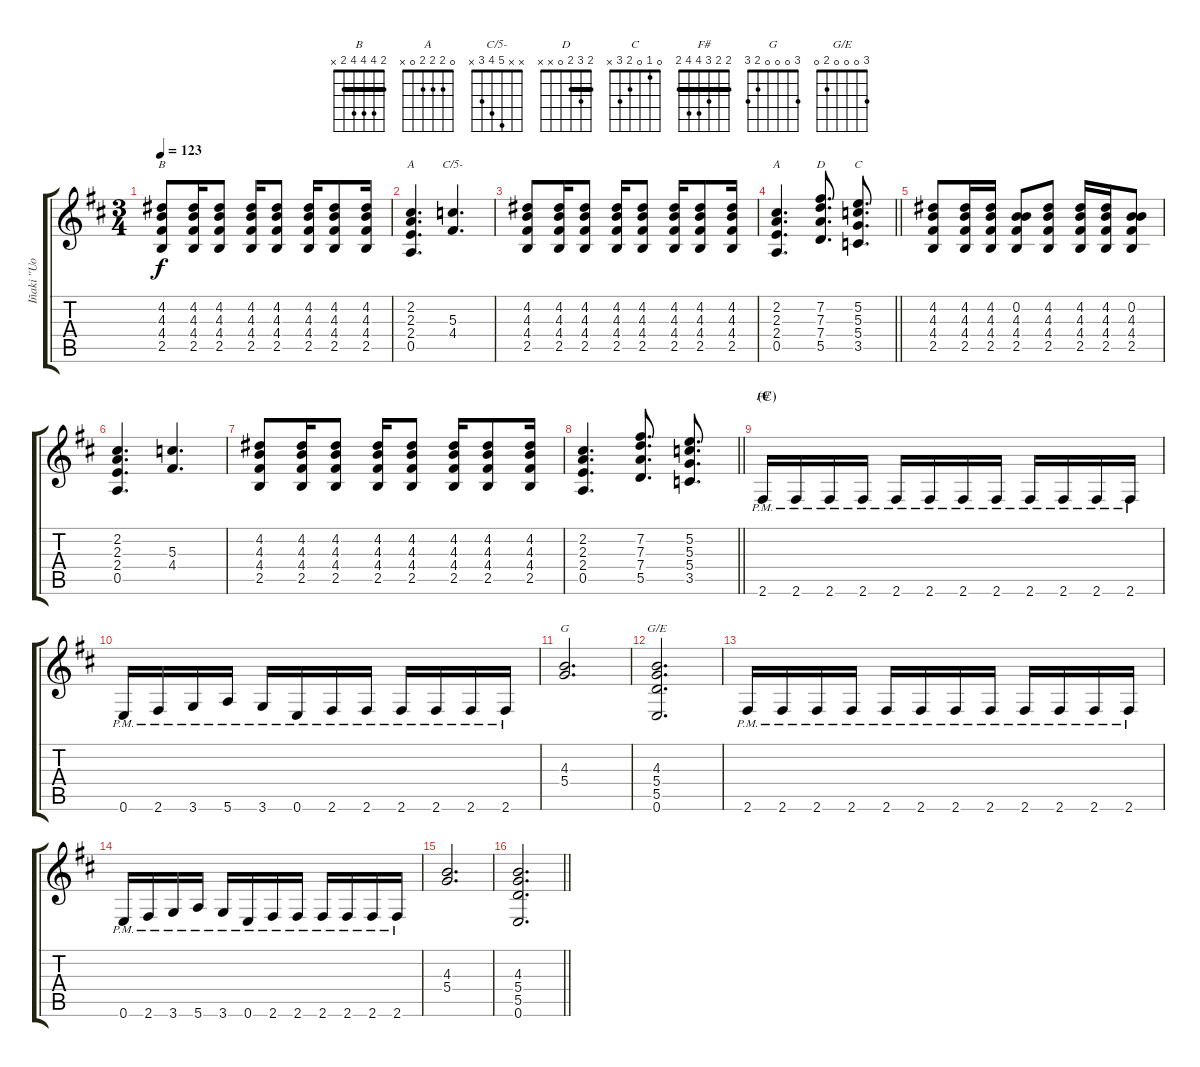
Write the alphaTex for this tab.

\track ("Iñaki ''Uoho'' Antón - Guitarra" "Iñaki ''Uo") {instrument distortionguitar}
\staff {score tabs}
\tuning (E4 B3 G3 D3 A2 E2) {hide}
\chord ("B" 2 4 4 4 2 x) {barre 2}
\chord ("A" x 2 2 2 0 x) {barre 2}
\chord ("C/5-" x x 5 4 3 x)
\chord ("A" 0 2 2 2 0 x)
\chord ("D" 2 3 2 0 x x) {barre 2}
\chord ("C" 0 1 0 2 3 x)
\chord ("F#" 2 2 3 4 4 2) {barre 2}
\chord ("G" 3 0 0 0 2 3)
\chord ("G/E" 3 0 0 0 2 0)
\ts (3 4)
\tempo 123
\clef g2
\ks bminor
(4.2 4.3 4.4 2.5).8{ch "B" dy f} (4.2 4.3 4.4 2.5).16 (4.2 4.3 4.4 2.5).8 (4.2 4.3 4.4 2.5).16 (4.2 4.3 4.4 2.5).8 (4.2 4.3 4.4 2.5).16 (4.2 4.3 4.4 2.5).8 (4.2 4.3 4.4 2.5).16 |
(2.2 2.3 2.4 0.5).4{d ch "A"} (5.3 4.4).4{d ch "C/5-"} |
(4.2 4.3 4.4 2.5).8 (4.2 4.3 4.4 2.5).16 (4.2 4.3 4.4 2.5).8 (4.2 4.3 4.4 2.5).16 (4.2 4.3 4.4 2.5).8 (4.2 4.3 4.4 2.5).16 (4.2 4.3 4.4 2.5).8 (4.2 4.3 4.4 2.5).16 |
\barLineRight lightlight
(2.2 2.3 2.4 0.5).4{d ch "A"} (7.2 7.3 7.4 5.5).8{d ch "D"} (5.2 5.3 5.4 3.5).8{d ch "C"} |
(4.2 4.3 4.4 2.5).8 (4.2 4.3 4.4 2.5).16 (4.2 4.3 4.4 2.5).16 (0.2 4.3 4.4 2.5).8 (4.2 4.3 4.4 2.5).8 (4.2 4.3 4.4 2.5).16 (4.2 4.3 4.4 2.5).16 (0.2 4.3 4.4 2.5).8 |
(2.2 2.3 2.4 0.5).4{d} (5.3 4.4).4{d} |
(4.2 4.3 4.4 2.5).8 (4.2 4.3 4.4 2.5).16 (4.2 4.3 4.4 2.5).8 (4.2 4.3 4.4 2.5).16 (4.2 4.3 4.4 2.5).8 (4.2 4.3 4.4 2.5).16 (4.2 4.3 4.4 2.5).8 (4.2 4.3 4.4 2.5).16 |
\barLineRight lightlight
(2.2 2.3 2.4 0.5).4{d} (7.2 7.3 7.4 5.5).8{d} (5.2 5.3 5.4 3.5).8{d} |
\section ("" "(C)")
2.6{pm}.16{ch "F#"} 2.6{pm}.16 2.6{pm}.16 2.6{pm}.16 2.6{pm}.16 2.6{pm}.16 2.6{pm}.16 2.6{pm}.16 2.6{pm}.16 2.6{pm}.16 2.6{pm}.16 2.6{pm}.16 |
0.6{pm}.16 2.6{pm}.16 3.6{pm}.16 5.6{pm}.16 3.6{pm}.16 0.6{pm}.16 2.6{pm}.16 2.6{pm}.16 2.6{pm}.16 2.6{pm}.16 2.6{pm}.16 2.6{pm}.16 |
(4.3 5.4).2{d ch "G"} |
(4.3 5.4 5.5 0.6).2{d ch "G/E"} |
2.6{pm}.16 2.6{pm}.16 2.6{pm}.16 2.6{pm}.16 2.6{pm}.16 2.6{pm}.16 2.6{pm}.16 2.6{pm}.16 2.6{pm}.16 2.6{pm}.16 2.6{pm}.16 2.6{pm}.16 |
0.6{pm}.16 2.6{pm}.16 3.6{pm}.16 5.6{pm}.16 3.6{pm}.16 0.6{pm}.16 2.6{pm}.16 2.6{pm}.16 2.6{pm}.16 2.6{pm}.16 2.6{pm}.16 2.6{pm}.16 |
(4.3 5.4).2{d} |
\barLineRight lightlight
(4.3 5.4 5.5 0.6).2{d}
